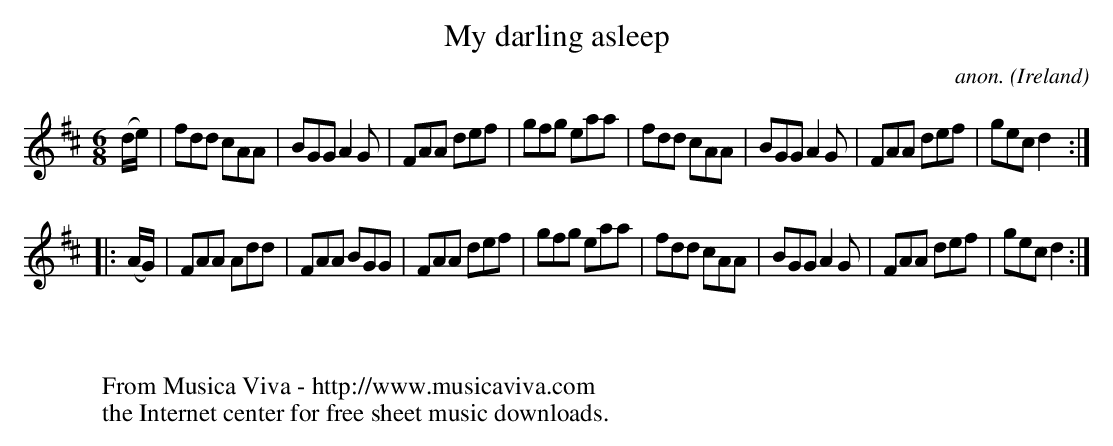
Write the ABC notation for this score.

X:1
T:My darling asleep
C:anon.
O:Ireland
M:6/8
L:1/8
K:D
(d/e/)|fdd cAA|BGG A2G|FAA def|gfg eaa|fdd cAA|BGG A2G|FAA def|gec d2:|
|:(A/G/)|FAA Add|FAA BGG|FAA def|gfg eaa|fdd cAA|BGG A2G|FAA def|gec d2:|
W:
W:
W: From Musica Viva - http://www.musicaviva.com
W: the Internet center for free sheet music downloads.
